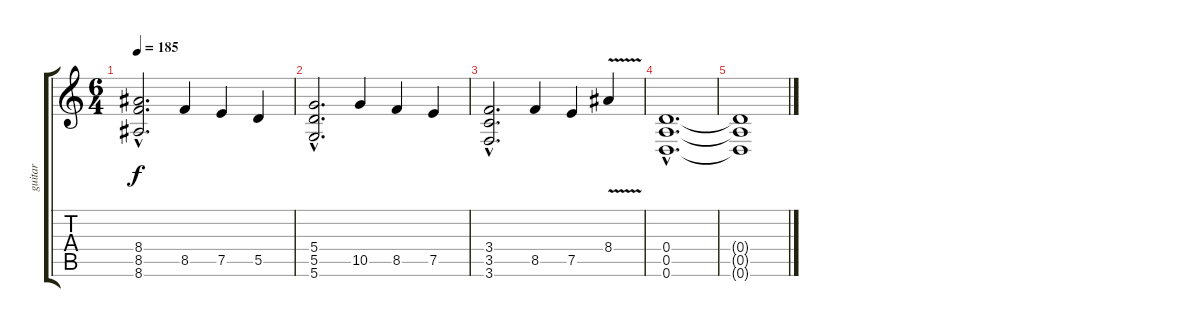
\track ("guitar" "guitar") {instrument distortionguitar}
\staff {score tabs}
\tuning (E4 B3 G3 D3 A2 D2) {hide}
\ts (6 4)
\tempo 185
\clef g2
\ks c
(8.4{hac} 8.5{hac} 8.6{hac}).2{d dy f} 8.5.4 7.5.4 5.5.4 |
(5.4{hac} 5.5{hac} 5.6{hac}).2{d} 10.5.4 8.5.4 7.5.4 |
(3.4{hac} 3.5{hac} 3.6{hac}).2{d} 8.5.4 7.5.4 8.4{v}.4 |
(0.4{hac} 0.5{hac} 0.6{hac}).1{d} |
(0.4{t} 0.5{t} 0.6{t}).1
